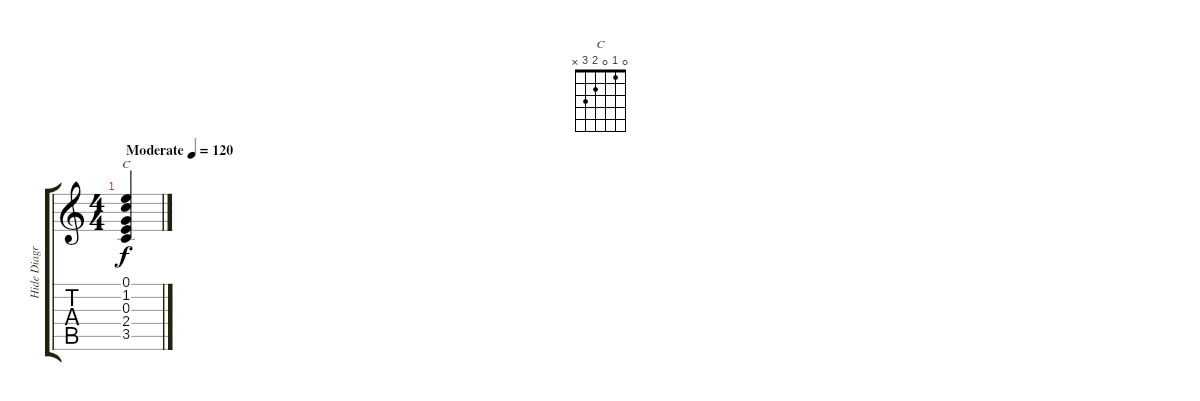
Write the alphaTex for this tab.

\track ("Hide Diagrams" "Hide Diagr") {instrument acousticguitarsteel}
\staff {score tabs}
\tuning (E4 B3 G3 D3 A2 E2) {hide}
\chord ("C" 0 1 0 2 3 x)
\ts (4 4)
\tempo (120 "Moderate")
\clef g2
\ks c
(0.1 1.2 0.3 2.4 3.5).4{ch "C" dy f instrument acousticguitarsteel}
